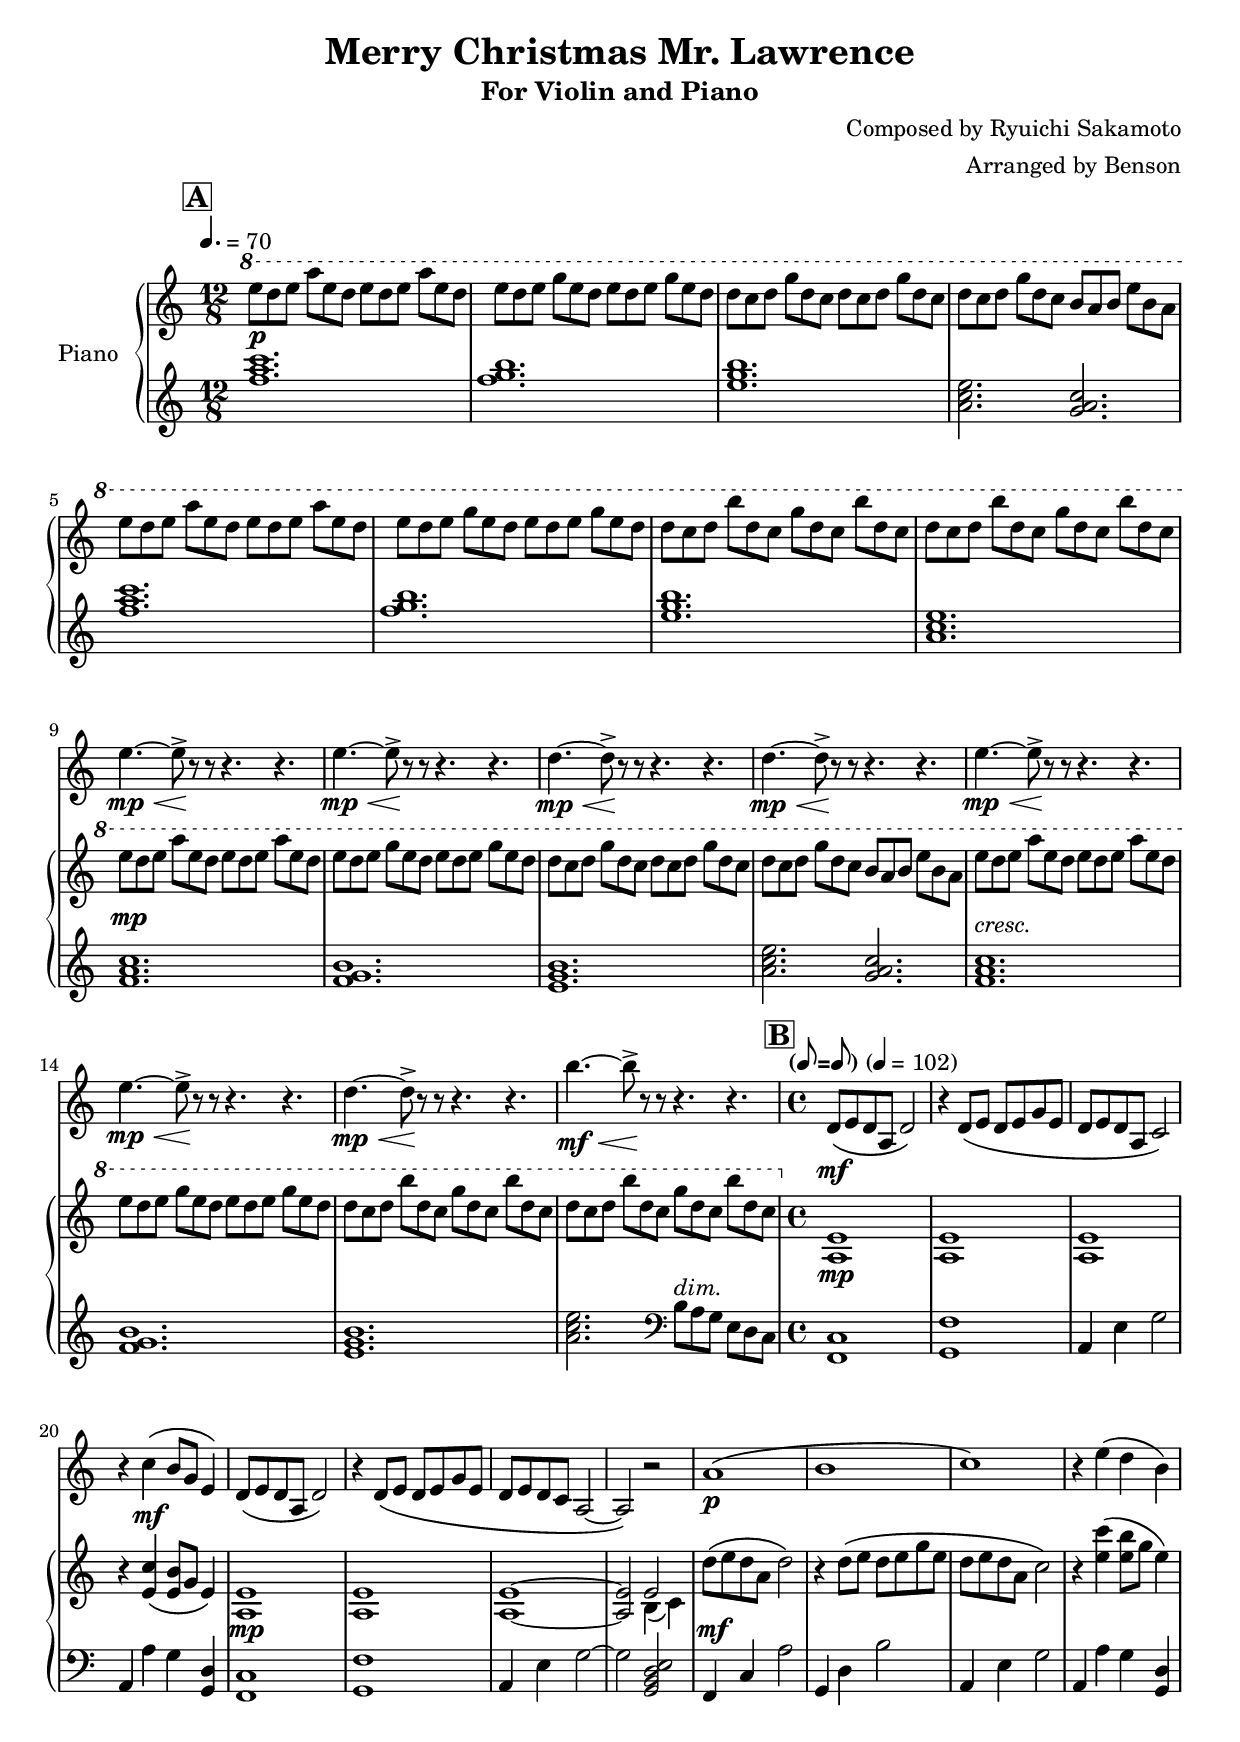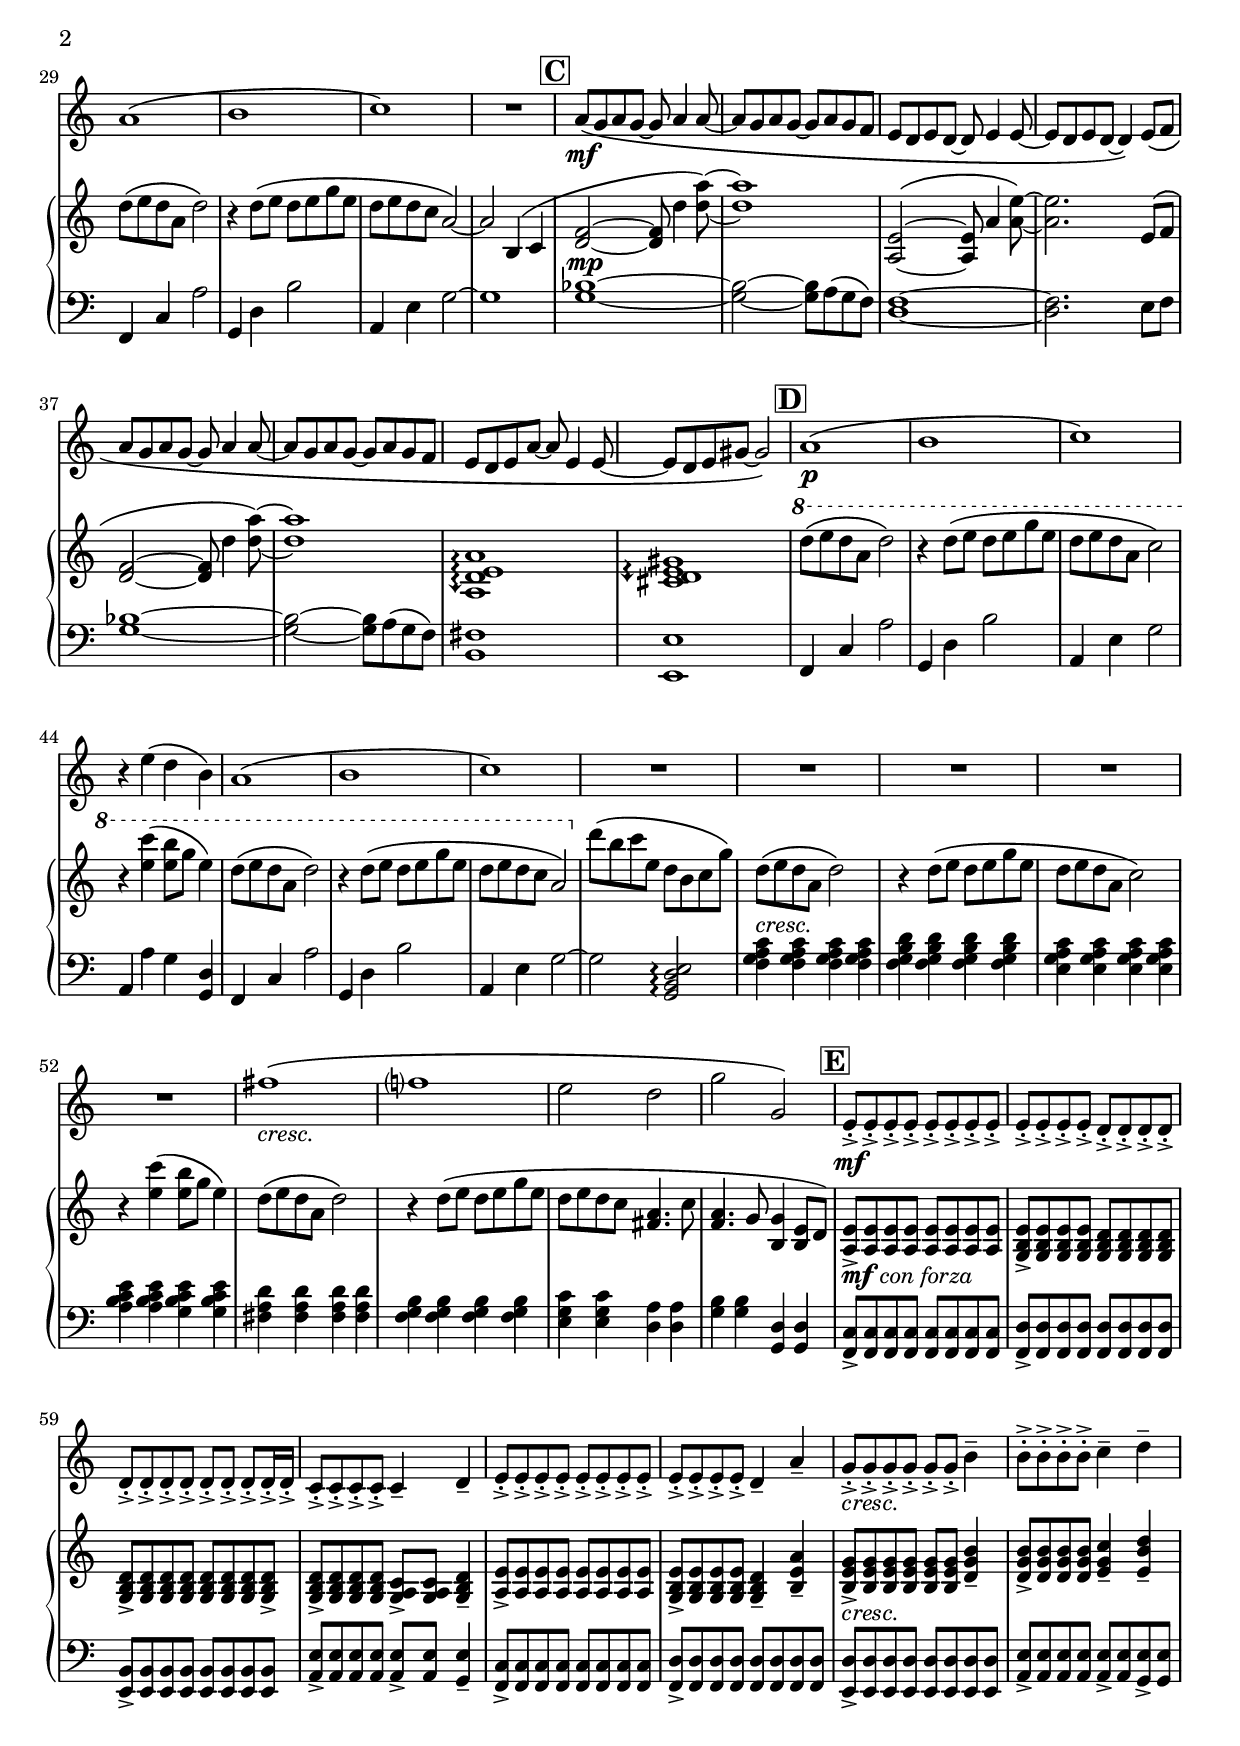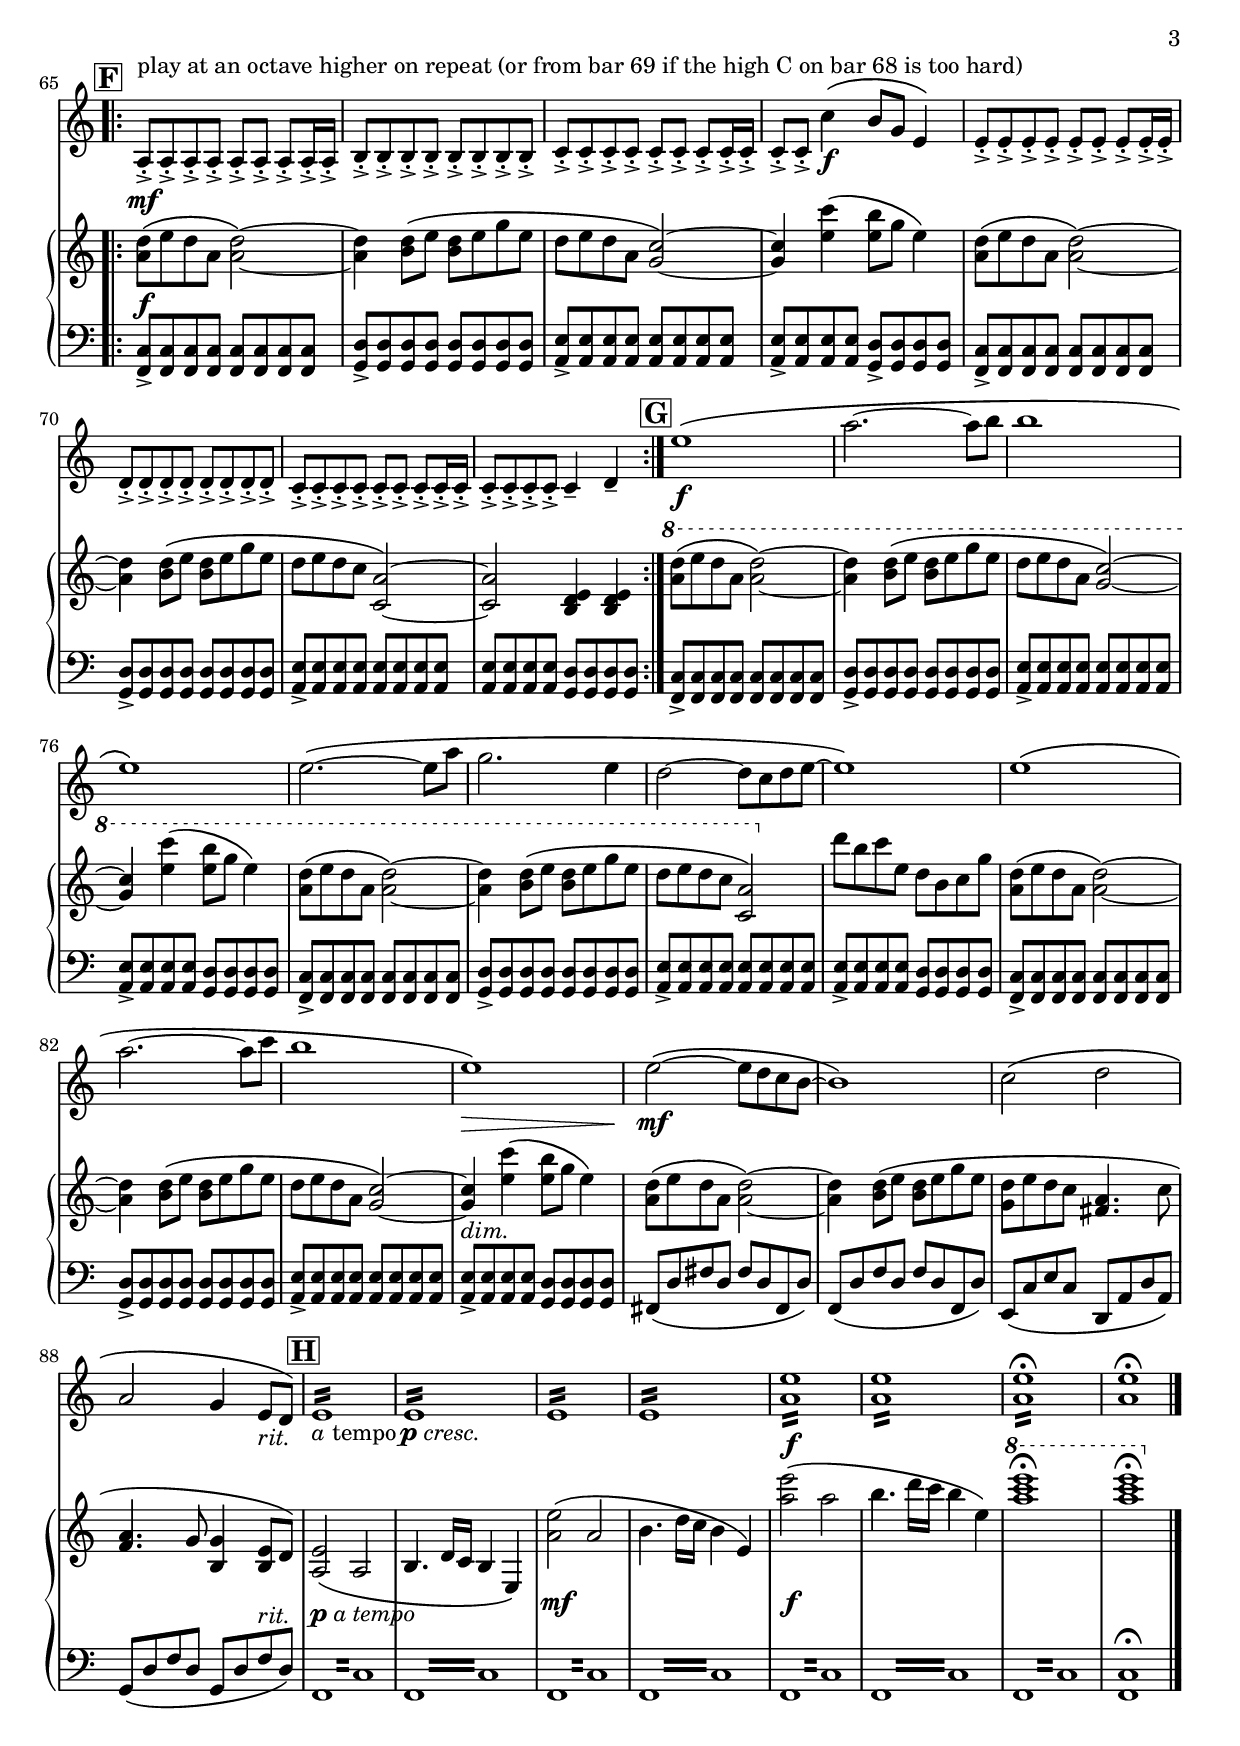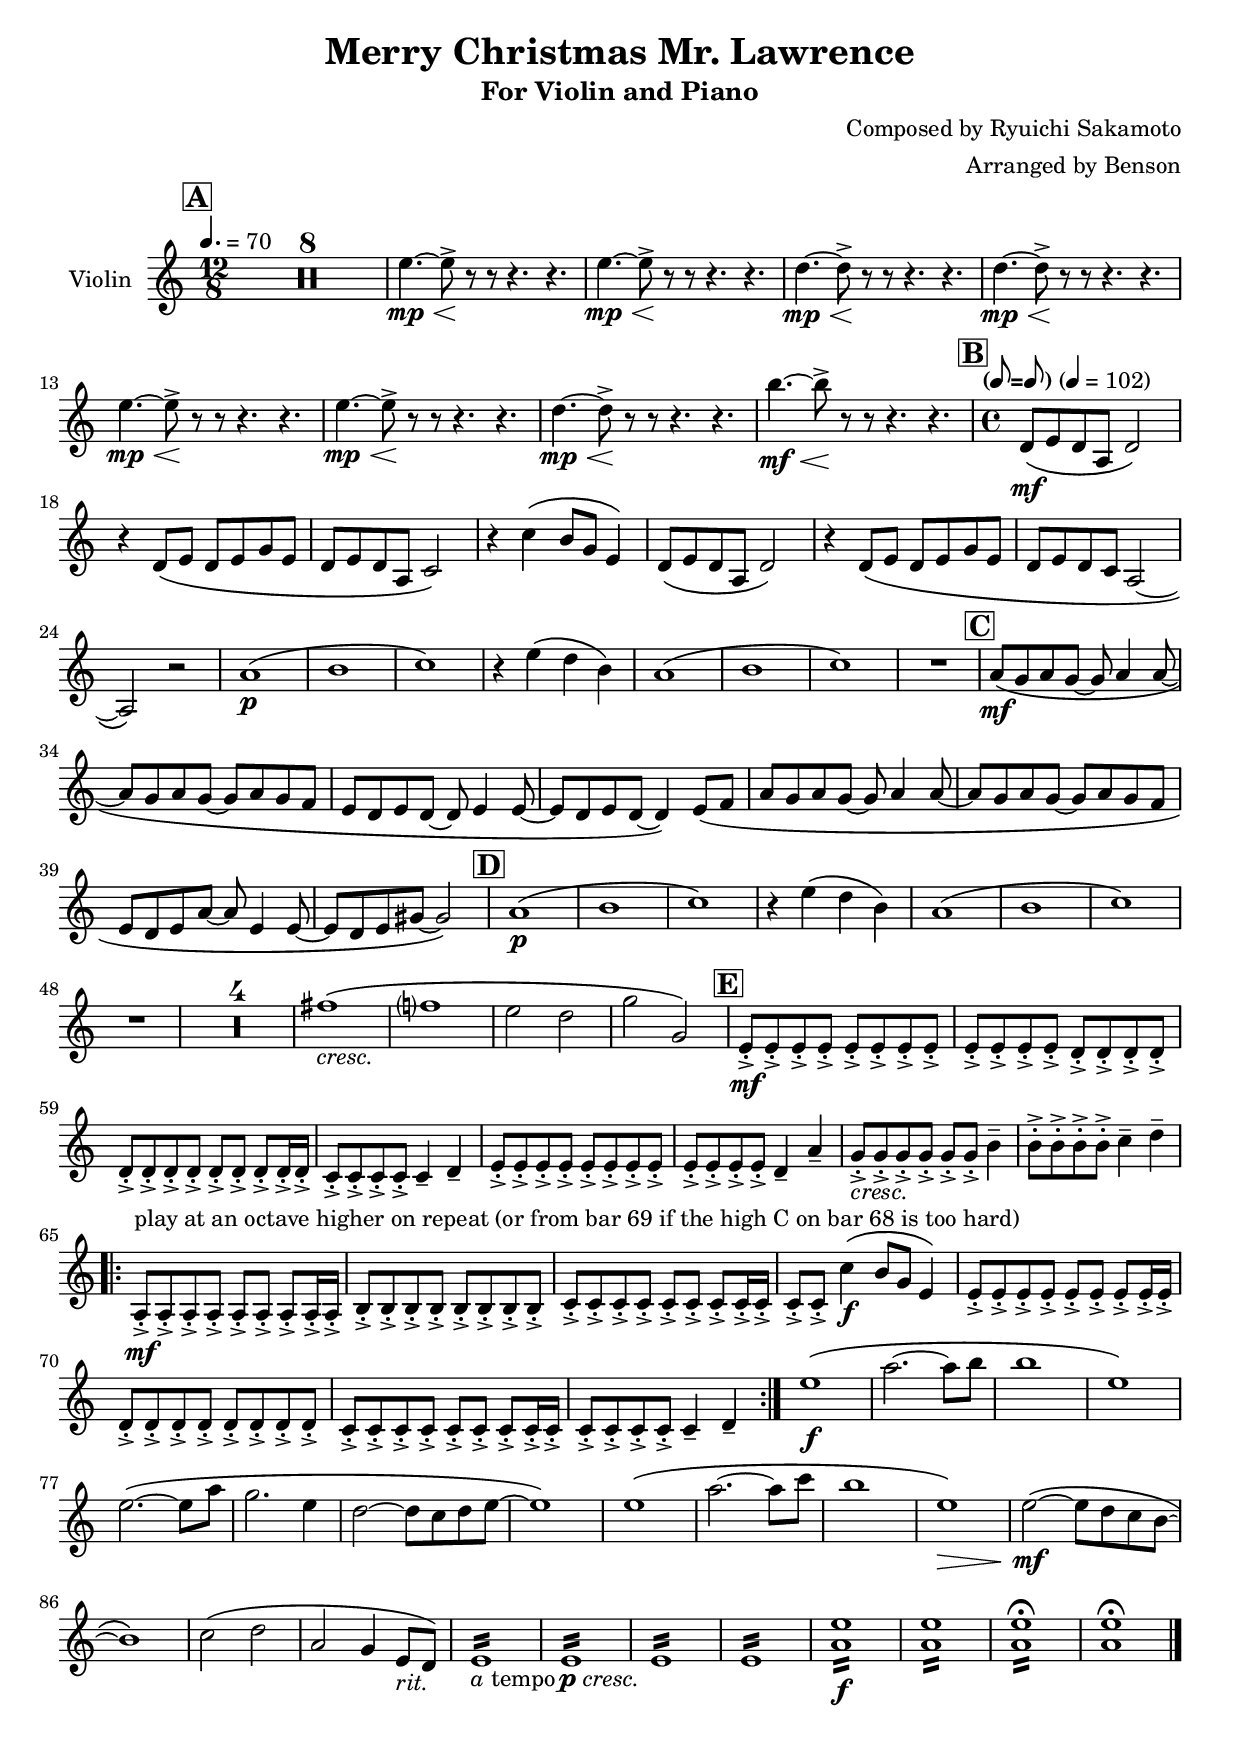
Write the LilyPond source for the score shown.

\version "2.18.2"
\include "articulate.ly"
%#(set-global-staff-size 19)

%%%%%%%%%%%%%%%%%%%%%%%%%%%%%%%%%%%%%%%%%%%%%%%%%%%%%%%%%%%%%%%%%%%%%%%%%%%%%%%%%%%%%%%%%%
%%  http://lsr.di.unimi.it/LSR/Item?id=445

%LSR by Jay Anderson.
%modyfied by Simon Albrecht on March 2014.
%=> http://lilypond.1069038.n5.nabble.com/LSR-445-error-td160662.html

#(define (octave-up m t)
 (let* ((octave (1- t))
      (new-note (ly:music-deep-copy m))
      (new-pitch (ly:make-pitch
        octave
        (ly:pitch-notename (ly:music-property m 'pitch))
        (ly:pitch-alteration (ly:music-property m 'pitch)))))
  (set! (ly:music-property new-note 'pitch) new-pitch)
  new-note))

#(define (octavize-chord elements t)
 (cond ((null? elements) elements)
     ((eq? (ly:music-property (car elements) 'name) 'NoteEvent)
       (cons (car elements)
             (cons (octave-up (car elements) t)
                   (octavize-chord (cdr elements) t))))
     (else (cons (car elements) (octavize-chord (cdr elements ) t)))))

#(define (octavize music t)
 (if (eq? (ly:music-property music 'name) 'EventChord)
       (ly:music-set-property! music 'elements (octavize-chord
(ly:music-property music 'elements) t)))
 music)

makeOctaves = #(define-music-function (parser location arg mus) (integer? ly:music?)
 (music-map (lambda (x) (octavize x arg)) (event-chord-wrap! mus)))
%%%%%%%%%%%%%%%%%%%%%%%%%%%%%%%%%%%%%%%%%%%%%%%%%%%%%%%%%%%%%%%%%%%%%%%%%%%%%%%%%%%%%%%%%%

cr = \change Staff = "right"
cl = \change Staff = "left"
rhMark = \markup { 
  \path #0.1 #'((moveto -1 0)(rlineto 0 -1.5)(rlineto 0.5 0))
}

compound-meter-to-simple-meter-mark = \markup {
  \concat {
    (
    \smaller \general-align #Y #DOWN \note #"8" #1
    "="
    \smaller \general-align #Y #DOWN \note #"8" #1
    )
  }
}


\header {
  title = "Merry Christmas Mr. Lawrence"
  subtitle = "For Violin and Piano"
  composer = "Composed by Ryuichi Sakamoto"
  arranger = "Arranged by Benson"
}

violin-a = \relative c'' {
  \mark \default
  R1.*8
  e4.~\mp\< e8\!-> r r r4. r
  e4.~\mp\< e8\!-> r r r4. r
  d4.~\mp\< d8\!-> r r r4. r
  d4.~\mp\< d8\!-> r r r4. r
  e4.~\mp\< e8\!-> r r r4. r
  e4.~\mp\< e8\!-> r r r4. r
  d4.~\mp\< d8\!-> r r r4. r
  b'4.~\mf\< b8\!-> r r r4. r
}

upper-a = \relative c''' {
  \mark \default
  \ottava #1
  \repeat unfold 2 {
    e8 d e a e d e d e a e d
    e d e g e d e d e g e d
    d c d g d c d c d g d c
    d c d g d c b a b e b a

    e'8 d e a e d e d e a e d
    e d e g e d e d e g e d
    d c d b' d, c g' d c b' d, c
    d c d b' d, c g' d c b' d, c
  }
  \ottava #0
}

lower-a = \relative c'' {
  \clef treble
  <f a c>1.
  <f g b>
  <e g b>
  <a, c e>2. <g a c>

  <f' a c>1.
  <f g b>
  <e g b>
  <a, c e>

  <f a c>1.
  <f g b>
  <e g b>
  <a c e>2. <g a c>

  <f a c>1.
  <f g b>
  <e g b>
  <a c e>2. \clef bass b,8 a g e d c
}

violin-theme = \relative c' {
  d8\(\mf e d a d2\)
  r4 d8\( e d e g e
  d8 e d a c2\)
  r4 c'\( b8 g e4\)
  d8\( e d a d2\)
  r4 d8\( e d e g e
  d8 e d c a2~
  a2\)
}
upper-theme = \relative c' {
  d8\( e d a d2\)
  r4 d8\( e d e g e
  d8 e d a c2\)
  r4 <e c'>\( <e b'>8 g e4\)
  d8\( e d a d2\)
  r4 d8\( e d e g e
  d8 e d c a2~\)
  a2
}
upper-theme-no-end-tie = \relative c' {
  d8\( e d a d2\)
  r4 d8\( e d e g e
  d8 e d a c2\)
  r4 <e c'>\( <e b'>8 g e4\)
  d8\( e d a d2\)
  r4 d8\( e d e g e
  d8 e d c a2\)
}

upper-theme-to-development = \relative c' {
  d8\( e d a d2\)
  r4 d8\( e d e g e
  d8 e d a c2\)
  r4 <e c'>\( <e b'>8 g e4\)
  d8\( e d a d2\)
  r4 d8\( e d e g e
  d8 e d c <a fis>4. c8
  <a f>4. g8 <g b,>4 <e b>8 d\)
}

upper-theme-add-harmony = \relative c' {
  <d a>8\( e d a <d a>2~\)
  q4 <d b>8\( e <d b> e g e
  d8 e d a <c g>2~\)
  q4 <e c'>\( <e b'>8 g e4\)
  <d a>8\( e d a <d a>2~\)
  q4 <d b>8\( e <d b> e g e
  d8 e d c <a c,>2~\)
  q2
}

upper-theme-add-harmony-no-end-tie = \relative c' {
  <d a>8\( e d a <d a>2~\)
  q4 <d b>8\( e <d b> e g e
  d8 e d a <c g>2~\)
  q4 <e c'>\( <e b'>8 g e4\)
  <d a>8\( e d a <d a>2~\)
  q4 <d b>8\( e <d b> e g e
  d8 e d c <a c,>2\)
}

upper-theme-add-harmony-to-development = \relative c' {
  <d a>8\( e d a <d a>2~\)
  q4 <d b>8\( e <d b> e g e
  d8 e d a <c g>2~\)
  q4 <e c'>\( <e b'>8 g e4\)
  <d a>8\( e d a <d a>2~\)
  q4 <d b>8\( e <d b> e g e
  <d g,>8 e d c <a fis>4. c8
  <a f>4. g8 <g b,>4 <e b>8 d\)
}

violin-b = \relative c'' {
  \tempo \compound-meter-to-simple-meter-mark 4 = 102
  \time 4/4
  \mark \default
  \violin-theme
  r2
  a1\(\p b c\) r4 e\( d b\)
  a1\( b c\) R1
}

upper-b = \relative c' {
  \tempo \compound-meter-to-simple-meter-mark 4 = 102
  \time 4/4
  \mark \default
  <a e'>1
  <a e'>1
  <a e'>1
  r4 <e' c'>\(^\mf <e b'>8 g e4\)
  <a, e'>1
  <a e'>1
  <a e'>1~ q2
  << { e'2 } \\ { b4\( c\) } >>
  \transpose c c' { \upper-theme }
}

lower-b = \relative c, {
  \time 4/4
  <f c'>1
  <g f'>
  a4 e' g2
  a,4 a' g <g, d'>
  <f c'>1
  <g f'>
  a4 e' g2~
  g2 <g, b d e>

  f4 c' a'2
  g,4 d' b'2
  a,4 e' g2
  a,4 a' g <g, d'>4
  f4 c' a'2
  g,4 d' b'2
  a,4 e' g2~
  g1
}

violin-c = \relative c'' {
  \mark \default
  a8\(\mf g a g~ g a4 a8~
  a8 g a g~ g a g f
  e8 d e d~ d e4 e8~
  e8 d e d~ d4\) e8\( f
  a8 g a g~ g a4 a8~
  a8 g a g~ g a g f
  e8 d e a~ a e4 e8~
  e8 d e gis~ gis2\)
}

upper-c = \relative c' {
  b4\( c
  \mark \default
  <d f>2~ q8 d'4 <d a'>8~\)
  q1
  <a, e'>2~\( q8 a'4 <a e'>8~\)
  q2. e8\( f
  <d f>2~ q8 d'4 <d a'>8~\)
  q1
  \arpeggioArrowDown
  <a e d a>1\arpeggio
  <gis e d cis>\arpeggio
  \arpeggioNormal
}

lower-c = \relative c' {
  <g bes>1~
  q2~ q8 a\( g f\)
  <d f>1~
  q2. e8 f
  <g bes>1~
  q2~ q8 a\( g f\)
  <fis b,>1
  <e e,>1
}

violin-d = \relative c'' {
  \mark \default
  a1\(\p b c\) r4 e\( d b\)
  a1\( b c\) R1
  R1*4
  fis1\(-\markup { \italic cresc. } f?1
  e2 d g g,\)
}

upper-d = \relative c''' {
  \mark \default
  \ottava #1
  \transpose c c'' { \upper-theme-no-end-tie }
  \ottava #0
  d8\( b c e, d b c g'\)
  \transpose c c' { \upper-theme-to-development }
}

lower-d = \relative c, {
  f4 c' a'2
  g,4 d' b'2
  a,4 e' g2
  a,4 a' g <g, d'>4
  f4 c' a'2
  g,4 d' b'2
  a,4 e' g2~
  g2 <g, b d e>2\arpeggio

  <f' g a c>4 q q q
  <f g b d>4 q q q
  <e g a c>4 q q q
  <a b c e>4 q <g b c e>4 q
  <fis a d>4 q q q
  <f g b>4 q q q
  <e g c>4 q <d a'> q
  <g b>4 q <g, d'> q
}

violin-e = \relative c' {
  \mark \default
  e8-.->\mf \repeat unfold 11 { e8-.-> }
  \repeat unfold 4 { d8-.-> }
  \repeat unfold 7 { d8-.-> } d16-.-> d16-.->
  \repeat unfold 4 { c8-.-> } c4-- d--
  \repeat unfold 8 { e8-.-> }
  \repeat unfold 4 { e8-.-> } d4-- a'4--
  g8-.->-\markup { \italic cresc. } \repeat unfold 5 { g8-.-> } b4--
  \repeat unfold 4 { b8-.-> } c4-- d4--
}

upper-e = \relative c' {
  \mark \default
  <e a,>8-> q q q q q q q
  <e b g>8-> q q q <d b g> q q q
  q8-> q q q q q q q->
  q8-> q q q <c a g>-> q <d b g>4--
  <e a,>8-> q q q q q q q
  <e b g>8-> q q q <d b g>4-- <a' e b>--
  <g e b>8-> q q q q q <b g d>4--
  q8-> q q q <c g e>4-- <d b e,>4--
}

lower-e = \relative c, {
  <f c'>8-> q q q q q q q
  <f d'>8-> q q q q q q q
  <e b'>8-> q q q q q q q
  <a e'>8-> q q q q-> q <g e'>4--
  <f c'>8-> q q q q q q q
  <f d'>8-> q q q q q q q
  <e d'>8-> q q q q q q q
  <a e'>8-> q q q q-> q <g e'>-> q
}

violin-f = \relative c' {
  a8-.->\mf^\markup { play at an octave higher on repeat (or from bar 69 if the high C on bar 68 is too hard) }
  \repeat unfold 6 { a8-.-> } a16-.-> a16-.->
  \repeat unfold 8 { b8-.-> }
  \repeat unfold 7 { c8-.-> } c16-.-> c16-.->
  \repeat unfold 2 { c8-.-> } c'4\(\f b8 g e4\)
  \repeat unfold 7 { e8-.-> } e16-.-> e16-.->
  \repeat unfold 8 { d8-.-> }
  \repeat unfold 7 { c8-.-> } c16-.-> c16-.->
  \repeat unfold 4 { c8-.-> } c4-- d4--
}

upper-f = \relative c' {
  \mark \default
  \transpose c c' { \upper-theme-add-harmony }
  <b d e>4 q
}

lower-f = \relative c, {
  <f c'>8-> q q q q q q q
  <g d'>8-> q q q q q q q
  <a e'>8-> q q q q q q q
  q8-> q q q <g d'>-> q q q
  <f c'>8-> q q q q q q q
  <g d'>8-> q q q q q q q
  <a e'>8-> q q q q q q q
  q8 q q q <g d'> q q q
}

violin-g = \relative c'' {
  e1\(\f
  a2.~ a8 b
  b1
  e,1\)
  e2.~\( e8 a8
  g2. e4
  d2~ d8 c d e~
  e1\)
  e1\(
  a2.~ a8 c8
  b1
  e,1\)\>
  e2~\!\mf\( e8 d8 c b~
  b1\)
  c2\( d
  a2 g4 e8_\markup { \italic "rit." } d\)
}

upper-g = \relative c''' {
  \mark \default
  \ottava #1
  \transpose c c'' { \upper-theme-add-harmony-no-end-tie }
  \ottava #0
  d8 b c e, d b c g'
  \transpose c c' { \upper-theme-add-harmony-to-development }
}

lower-g = \relative c, {
  <f c'>8-> q q q q q q q
  <g d'>8-> q q q q q q q
  <a e'>8-> q q q q q q q
  q8-> q q q <g d'> q q q
  <f c'>8-> q q q q q q q
  <g d'>8-> q q q q q q q
  <a e'>8-> q q q q q q q
  q8-> q q q <g d'> q q q

  <f c'>8-> q q q q q q q
  <g d'>8-> q q q q q q q
  <a e'>8-> q q q q q q q
  q8-> q q q <g d'> q q q
  fis8\( d' fis d fis d fis, d'\)
  f,8\( d' f d f d f, d'\)
  e,8\( c' e c d, a' d a\)
  g8\( d' f d g, d' f d\)
}

violin-h = \relative c' {
  \repeat tremolo 16 e16-\markup { \italic a tempo \dynamic p \italic cresc. }
  \repeat tremolo 16 e16
  \repeat tremolo 16 e16
  \repeat tremolo 16 e16
  \repeat tremolo 16 <a e'>16\f
  \repeat tremolo 16 <a e'>16
  \repeat tremolo 16 <a e'>16\fermata
  <a e'>1\fermata
}

outro-theme = \relative c' {
  <a e'>2\( a
  b4. d16 c b4 e,\)
}
upper-h = \relative c'''' {
  \mark \default
  \outro-theme
  \transpose c c' { \outro-theme }
  \transpose c c'' { \outro-theme }
  \ottava #1
  <a c e>1\fermata
  <a c e>1\fermata
}

lower-h = \relative c, {
  \repeat unfold 6 {
    \repeat tremolo 8 { f16 c' }
  }
  \repeat tremolo 8 { f,16 c' }
  <f, c'>1\fermata
}

upper = \relative c' {
  \set Score.markFormatter = #format-mark-box-alphabet
  \clef treble
  \tempo 4. = 70
  \time 12/8
  \key a \minor
  \upper-a
  \upper-b
  \upper-c
  \upper-d
  \upper-e
  \repeat volta 2 {
    \upper-f
  }
  \upper-g
  \upper-h
  \bar "|."
}

lower = \relative c {
  \clef bass
  \time 12/8
  \key a \minor
  \lower-a
  \lower-b
  \lower-c
  \lower-d
  \lower-e
  \repeat volta 2 {
    \lower-f
  }
  \lower-g
  \lower-h
  \bar "|."
}

dynamics = {
  % A
  s1.\p s1.*7
  s1.\mp s1.*3 s1.-\markup { \italic cresc. } s1.*2 s2. s2.-\markup { \italic dim. }
  % B
  s1\mp s1*3 s1\mp s1*3
  s1\mf s1*7
  % C
  s1\mp s1*7
  % D
  s1*8 s1-\markup { \italic cresc. } s1*7
  % E
  s1-\markup { \dynamic mf \italic con forza } s1*5 s1-\markup { \italic cresc. } s1
  % F
  s1\f s1*7
  % G
  s1*11 s1-\markup { \italic dim. } s1*3 s2. s4-\markup { \italic rit. }
  % H
  s1-\markup { \dynamic p \italic a tempo } s1
  s1\mf s1
  s1\f s1*3
}

violin = \relative c'' {
  \compressFullBarRests
  \set Score.markFormatter = #format-mark-box-alphabet
  \tempo 4. = 70
  \clef treble
  \time 12/8
  \key a \minor
  \violin-a
  \violin-b
  \violin-c
  \violin-d
  \violin-e
  \repeat volta 2 {
    \violin-f
  }
  \violin-g
  \violin-h
  \bar "|."
}

\paper {
  page-breaking = #ly:page-turn-breaking
}
\score {
  <<
    \new Staff = "violinstaff" <<
      \set Staff.midiInstrument = #"violin"
      \set Staff.instrumentName = #"Violin"
      \set Staff.midiMinimumVolume = #0.7
      \set Staff.midiMaximumVolume = #0.8
      \new Voice = "violin" {
        \violin
      }
    >>
    \new PianoStaff <<
      \set PianoStaff.instrumentName = #"Piano"
      \new Staff = "right" {
        \set Staff.midiInstrument = #"acoustic grand"
        \set Staff.midiMinimumVolume = #0.9
        \set Staff.midiMaximumVolume = #1
        \upper
      }
      \new Dynamics = "Dynamics_pf" \dynamics
      \new Staff = "left" {
        \set Staff.midiInstrument = #"acoustic grand"
        \set Staff.midiMinimumVolume = #0.9
        \set Staff.midiMaximumVolume = #1
        \lower
      }
    >>
  >>
  \layout {
    \context {
      % add the RemoveEmptyStaffContext that erases rest-only staves
      \Staff \RemoveEmptyStaves
    }
    \context {
      % add the RemoveEmptyStaffContext that erases rest-only staves
      % \Dynamics \RemoveEmptyStaves
    }
    \context {
      \Score
      % Remove all-rest staves also in the first system
      \override VerticalAxisGroup.remove-first = ##t
      % If only one non-empty staff in a system exists, still print the starting bar
      \override SystemStartBar.collapse-height = #1
    }
    \context {
      \ChordNames
      \override ChordName #'font-size = #-3
    }
  }
  \midi {
    \context {
      \ChordNameVoice \remove Note_performer
    }
  }
}

\book {
\bookOutputSuffix "no-violin"
\score {
  <<
    \new PianoStaff <<
      \set PianoStaff.instrumentName = #"Piano"
      \new Staff = "right" {
        \set Staff.midiInstrument = #"acoustic grand"
        \set Staff.midiMinimumVolume = #0.3
        \set Staff.midiMaximumVolume = #0.7
        \upper
      }
      \new Dynamics = "Dynamics_pf" \dynamics
      \new Staff = "left" {
        \set Staff.midiInstrument = #"acoustic grand"
        \set Staff.midiMinimumVolume = #0.3
        \set Staff.midiMaximumVolume = #0.7
        \lower
      }
    >>
  >>
  \midi {
    \context {
      \ChordNameVoice \remove Note_performer
    }
  }
}
}

\book {
\bookOutputSuffix "violin"
\score {
  <<
    \new Staff = "violinstaff" <<
      \set Staff.midiInstrument = #"violin"
      \set Staff.instrumentName = #"Violin"
      \set Staff.midiMinimumVolume = #0.7
      \set Staff.midiMaximumVolume = #0.8
      \new Voice = "violin" {
        \violin
      }
    >>
  >>
  \layout {
  }
}
}
